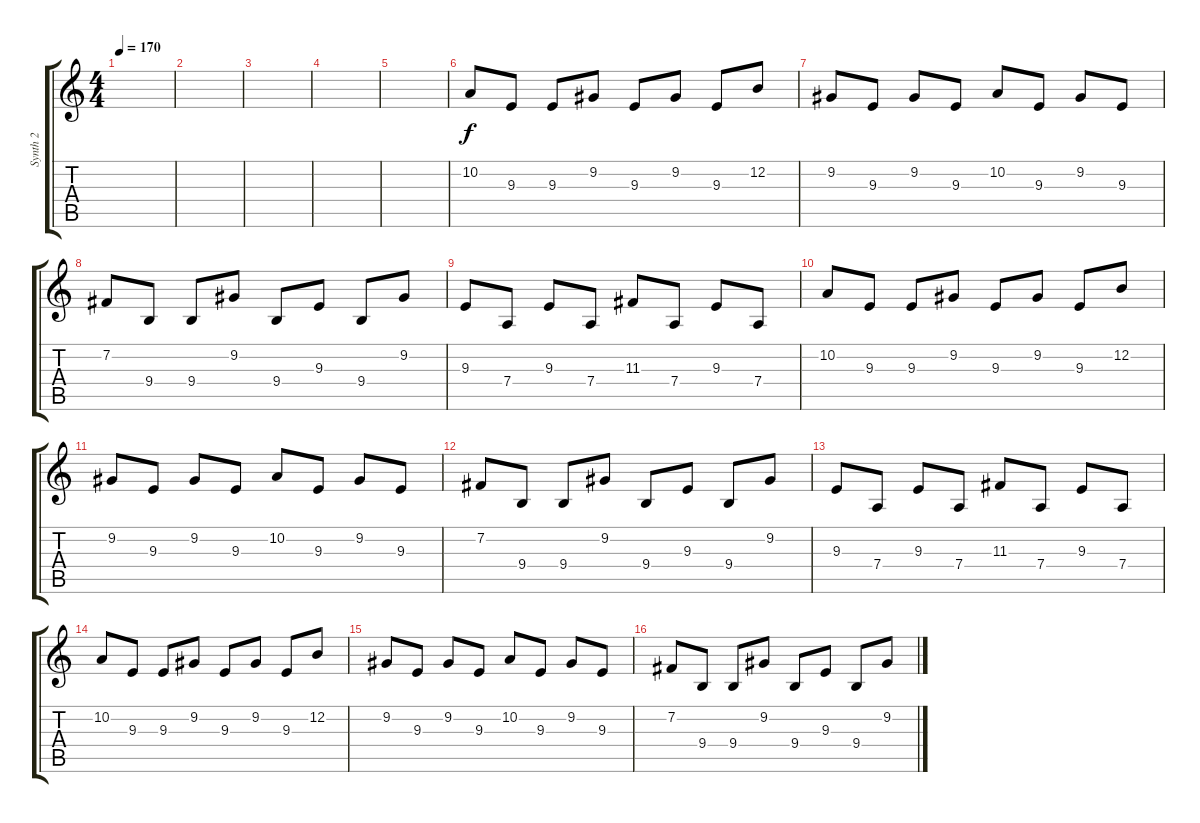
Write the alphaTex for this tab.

\track ("Synth 2" "Synth 2") {instrument lead2sawtooth}
\staff {score tabs}
\tuning (E4 B3 G3 D3 A2 E2) {hide}
\ts (4 4)
\tempo 170
\clef g2
\ks c
|
|
|
|
|
10.2.8 9.3.8 9.3.8 9.2.8 9.3.8 9.2.8 9.3.8 12.2.8 |
9.2.8 9.3.8 9.2.8 9.3.8 10.2.8 9.3.8 9.2.8 9.3.8 |
7.2.8 9.4.8 9.4.8 9.2.8 9.4.8 9.3.8 9.4.8 9.2.8 |
9.3.8 7.4.8 9.3.8 7.4.8 11.3.8 7.4.8 9.3.8 7.4.8 |
10.2.8 9.3.8 9.3.8 9.2.8 9.3.8 9.2.8 9.3.8 12.2.8 |
9.2.8 9.3.8 9.2.8 9.3.8 10.2.8 9.3.8 9.2.8 9.3.8 |
7.2.8 9.4.8 9.4.8 9.2.8 9.4.8 9.3.8 9.4.8 9.2.8 |
9.3.8 7.4.8 9.3.8 7.4.8 11.3.8 7.4.8 9.3.8 7.4.8 |
10.2.8 9.3.8 9.3.8 9.2.8 9.3.8 9.2.8 9.3.8 12.2.8 |
9.2.8 9.3.8 9.2.8 9.3.8 10.2.8 9.3.8 9.2.8 9.3.8 |
7.2.8 9.4.8 9.4.8 9.2.8 9.4.8 9.3.8 9.4.8 9.2.8
